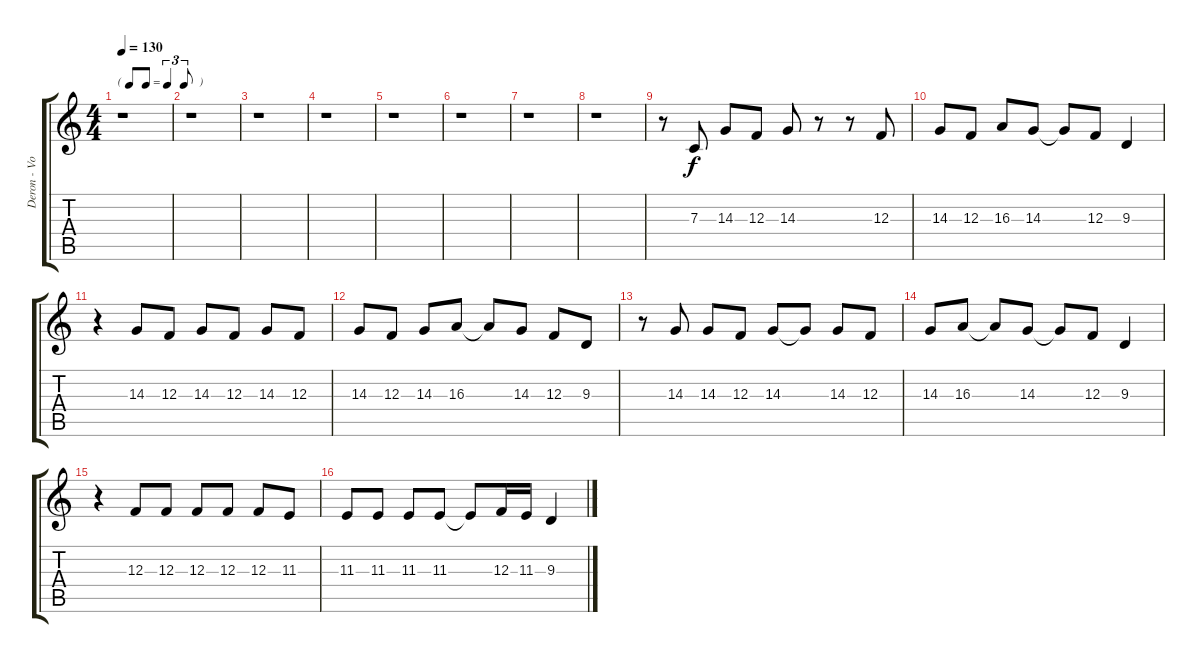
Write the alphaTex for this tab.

\track ("Deron - Vocals" "Deron - Vo") {instrument lead2sawtooth}
\staff {score tabs}
\tuning (D4 A3 F3 C3 G2 D2) {hide}
\ts (4 4)
\tf triplet8th
\tempo 130
\clef g2
\ks c
r.1{dy f} |
r.1 |
r.1 |
r.1 |
r.1 |
r.1 |
r.1 |
r.1 |
r.8 7.3.8 14.3.8 12.3.8 14.3.8 r.8 r.8 12.3.8 |
14.3.8 12.3.8 16.3.8 14.3.8 14.3{t}.8 12.3.8 9.3.4 |
r.4 14.3.8 12.3.8 14.3.8 12.3.8 14.3.8 12.3.8 |
14.3.8 12.3.8 14.3.8 16.3.8 16.3{t}.8 14.3.8 12.3.8 9.3.8 |
r.8 14.3.8 14.3.8 12.3.8 14.3.8 14.3{t}.8 14.3.8 12.3.8 |
14.3.8 16.3.8 16.3{t}.8 14.3.8 14.3{t}.8 12.3.8 9.3.4 |
r.4 12.3.8 12.3.8 12.3.8 12.3.8 12.3.8 11.3.8 |
11.3.8 11.3.8 11.3.8 11.3.8 11.3{t}.8 12.3.16 11.3.16 9.3.4
